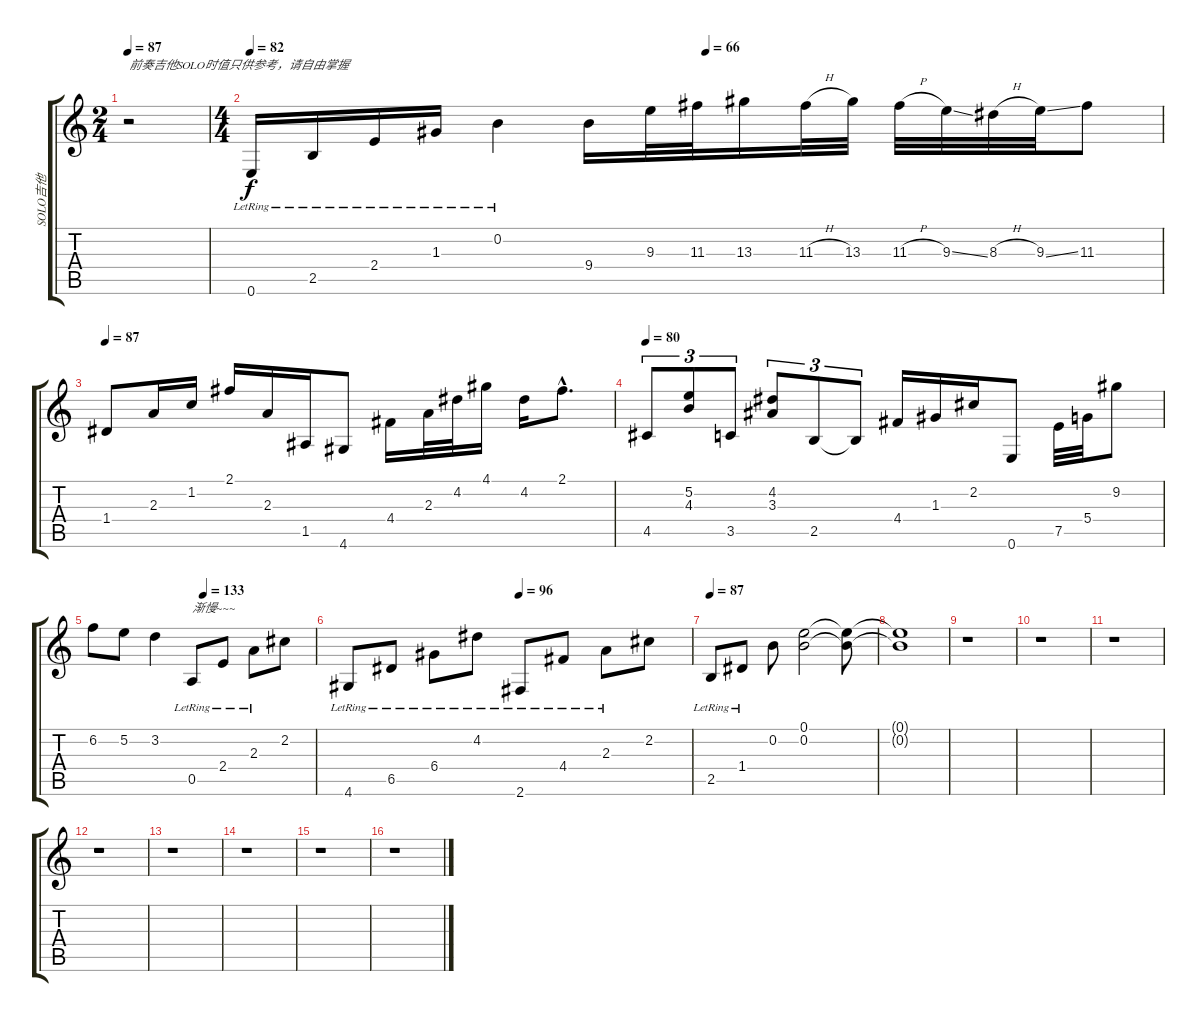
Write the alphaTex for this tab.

\track ("SOLO吉他" "SOLO吉他") {instrument acousticguitarnylon}
\staff {score tabs}
\tuning (E4 B3 G3 D3 A2 E2) {hide}
\ts (2 4)
\tempo 87
\clef g2
\ks c
r.2{txt "前奏吉他SOLO时值只供参考，请自由掌握" dy f instrument acousticguitarnylon} |
\ts (4 4)
\tempo 82
\tempo (66 0.5)
0.6{lr}.16 2.5{lr}.16 2.4{lr}.16 1.3{lr}.16 0.2{lr}.4 9.4.16 9.3.32 11.3.32 13.3.16 11.3{h}.32 13.3.32 11.3{h}.32 9.3{ss}.32 8.3{h}.32 9.3{ss}.32 11.3.8 |
\tempo 87
1.4.8 2.3.16 1.2.16 2.1.16 2.3.16 1.5.16 4.6.8 4.4.16 2.3.32 4.2.32 4.1.16 4.2.16 2.1{hac}.8{d} |
\tempo 80
4.5.8{tu (3 2)} (5.2 4.3).8{tu (3 2)} 3.5.8{tu (3 2)} (4.2 3.3).8{tu (3 2)} 2.5.8{tu (3 2)} 2.5{t}.8{tu (3 2)} 4.4.16 1.3.16 2.2.16 0.6.8 7.5.32 5.4.32 9.2.8 |
\tempo (133 0.5)
6.2.8 5.2.8 3.2.4 0.5{lr}.8{txt "渐慢~~~"} 2.4{lr}.8 2.3{lr}.8 2.2.8 |
\tempo (96 0.5)
4.6{lr}.8 6.5{lr}.8 6.4{lr}.8 4.2{lr}.8 2.6{lr}.8 4.4{lr}.8 2.3{lr}.8 2.2.8 |
\tempo 87
2.5{lr}.8 1.4{lr}.8 0.2.8 (0.1 0.2).2 (0.1{t} 0.2{t}).8 |
(0.1{t} 0.2{t}).1 |
r.1 |
r.1 |
r.1 |
r.1 |
r.1 |
r.1 |
r.1 |
r.1
